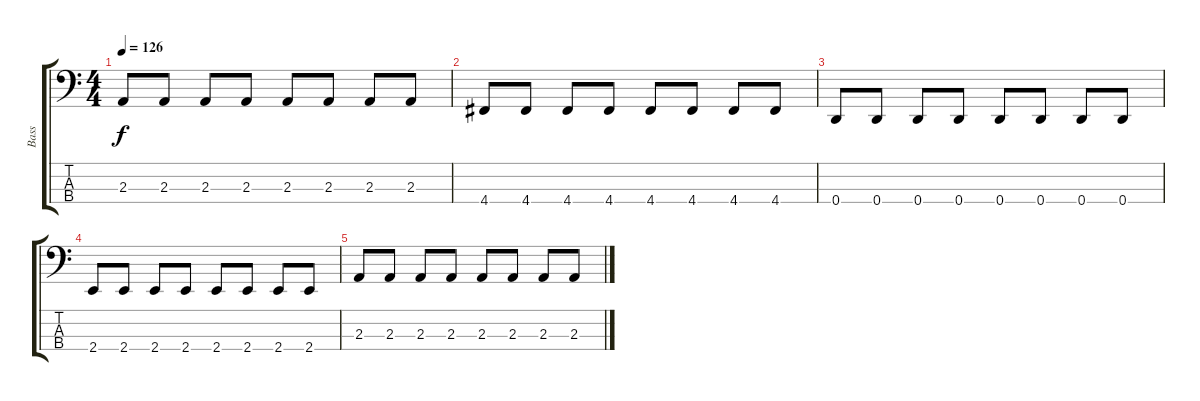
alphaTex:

\track ("Bass" "Bass") {instrument electricbassfinger}
\staff {score tabs}
\tuning (F2 C2 G1 D1) {hide}
\ts (4 4)
\tempo 126
\clef f4
\ks c
2.3.8{dy f} 2.3.8 2.3.8 2.3.8 2.3.8 2.3.8 2.3.8 2.3.8 |
4.4.8 4.4.8 4.4.8 4.4.8 4.4.8 4.4.8 4.4.8 4.4.8 |
0.4.8 0.4.8 0.4.8 0.4.8 0.4.8 0.4.8 0.4.8 0.4.8 |
2.4.8 2.4.8 2.4.8 2.4.8 2.4.8 2.4.8 2.4.8 2.4.8 |
2.3.8 2.3.8 2.3.8 2.3.8 2.3.8 2.3.8 2.3.8 2.3.8
